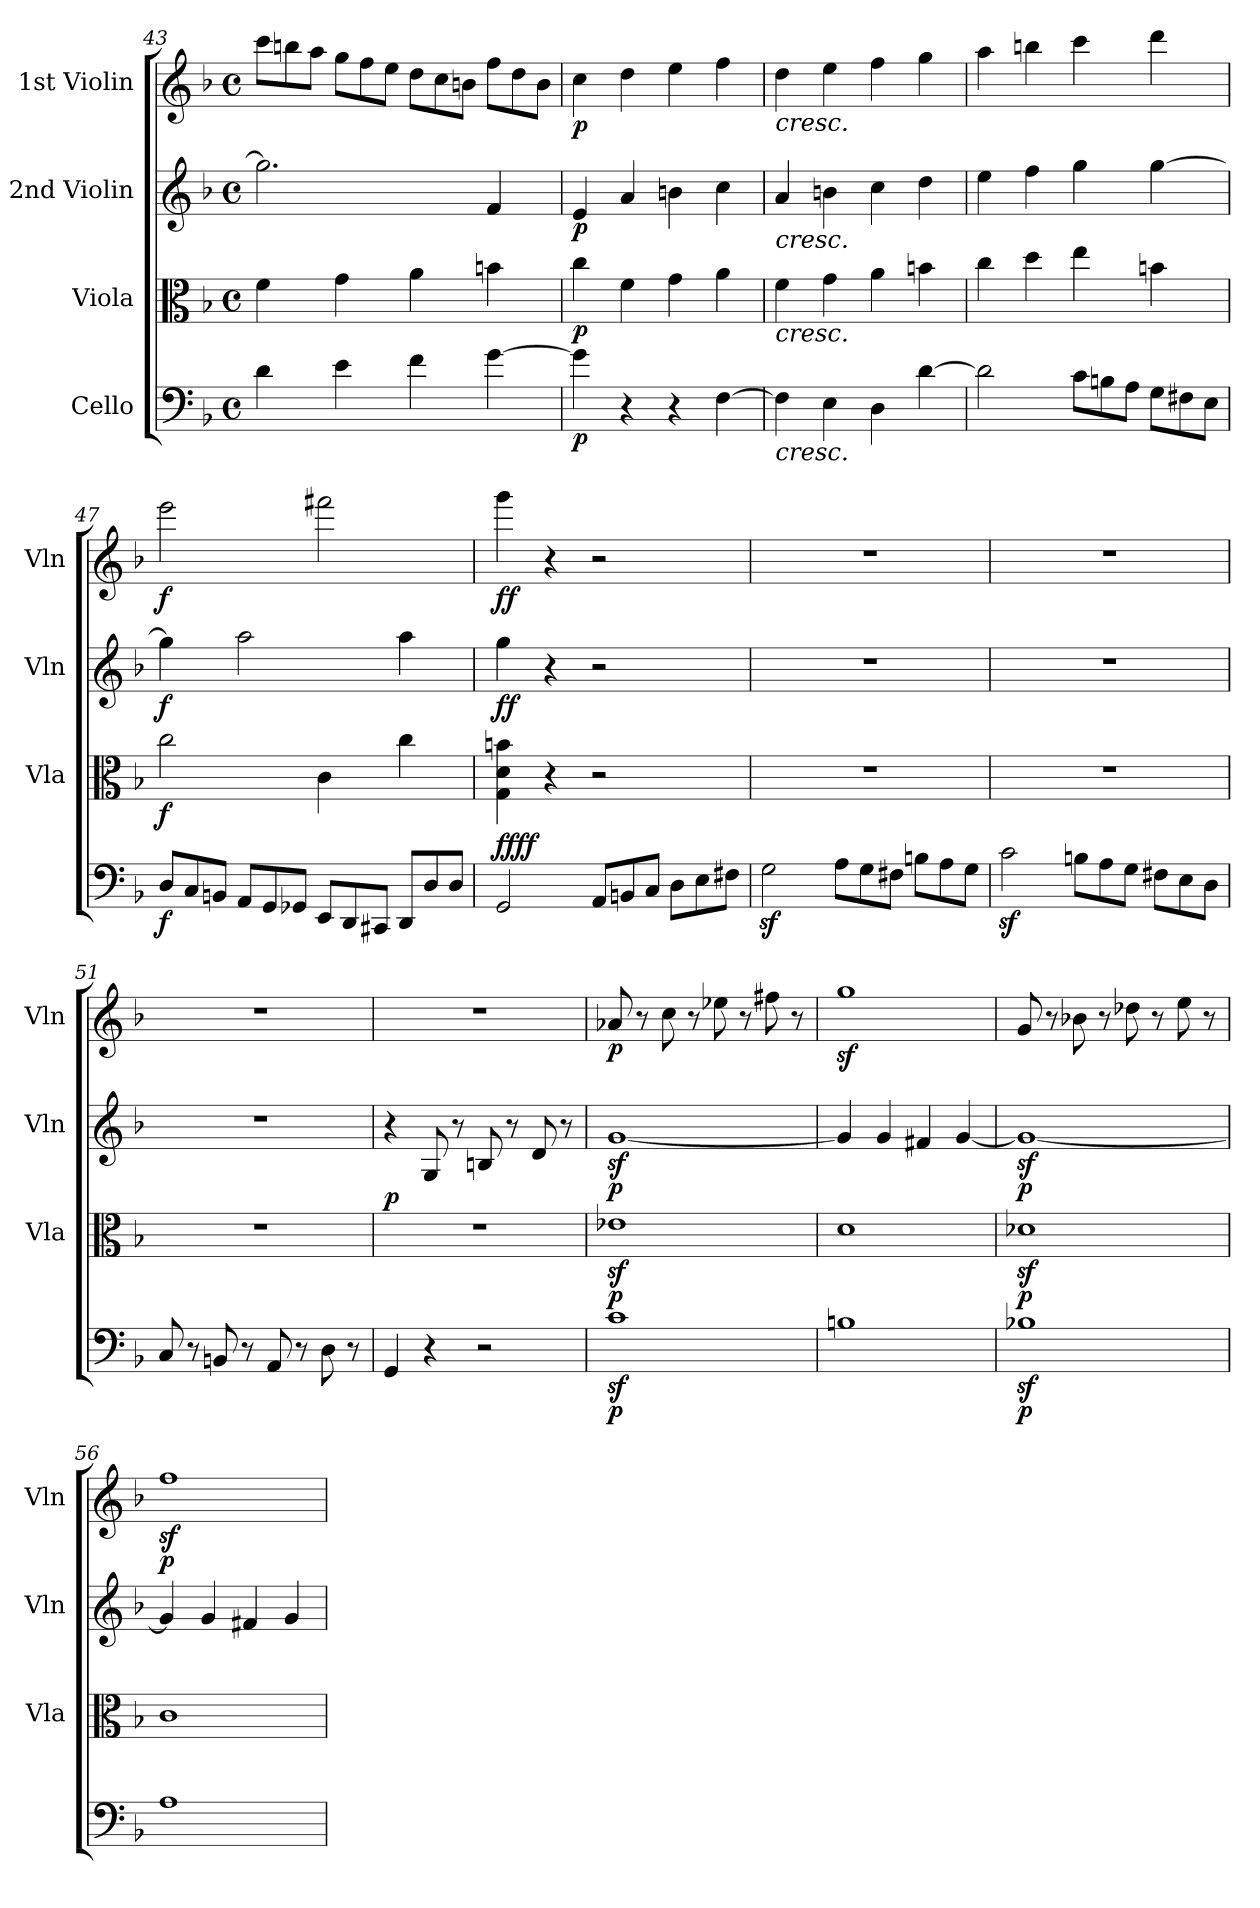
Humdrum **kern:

**kern	**dynam	**kern	**dynam	**kern	**dynam	**kern	**dynam
*part4	*part4	*part3	*part3	*part2	*part2	*part1	*part1
*staff4	*staff4	*staff3	*staff3	*staff2	*staff2	*staff1	*staff1
*I"Cello	*	*I"Viola	*	*I"2nd Violin	*	*I"1st Violin	*
*	*	*I'Vla	*	*I'Vln	*	*I'Vln	*
*clefF4	*	*clefC3	*	*clefG2	*	*clefG2	*
*k[b-]	*	*k[b-]	*	*k[b-]	*	*k[b-]	*
*M4/4	*	*M4/4	*	*M4/4	*	*M4/4	*
*met(c)	*	*met(c)	*	*met(c)	*	*met(c)	*
*	*	*	*	*	*	*Xtuplet	*
=43	=43	=43	=43	=43	=43	=43	=43
4d\	.	4f\	.	2.gg\]	.	12ccc\L	.
.	.	.	.	.	.	12bbn\	.
.	.	.	.	.	.	12aa\J	.
4e\	.	4g\	.	.	.	12gg\L	.
.	.	.	.	.	.	12ff\	.
.	.	.	.	.	.	12ee\J	.
4f\	.	4a\	.	.	.	12dd\L	.
.	.	.	.	.	.	12cc\	.
.	.	.	.	.	.	12bn\J	.
[4g\	.	4bn\	.	4f/	.	12ff\L	.
.	.	.	.	.	.	12dd\	.
.	.	.	.	.	.	12b\J	.
!!LO:LB:g=z
=44	=44	=44	=44	=44	=44	=44	=44
!	!LO:DY:b	!	!LO:DY:b	!	!LO:DY:b	!	!LO:DY:b
4g\]	p	4cc\	p	4e/	p	4cc\	p
4r	.	4f\	.	4a/	.	4dd\	.
4r	.	4g\	.	4bn\	.	4ee\	.
[4F\	.	4a\	.	4cc\	.	4ff\	.
=45	=45	=45	=45	=45	=45	=45	=45
!	!	!	!	!	!	!LO:TX:b:i:t=cresc.	!
!	!	!	!	!LO:TX:b:i:t=cresc.	!	!	!
!	!	!LO:TX:b:i:t=cresc.	!	!	!	!	!
!LO:TX:b:i:t=cresc.	!	!	!	!	!	!	!
4F\]	.	4f\	.	4a/	.	4dd\	.
4E\	.	4g\	.	4bn\	.	4ee\	.
4D\	.	4a\	.	4cc\	.	4ff\	.
[4d\	.	4bn\	.	4dd\	.	4gg\	.
=46	=46	=46	=46	=46	=46	=46	=46
2d\]	.	4cc\	.	4ee\	.	4aa\	.
.	.	4dd\	.	4ff\	.	4bbn\	.
*Xtuplet	*	*	*	*	*	*	*
12c\L	.	4ee\	.	4gg\	.	4ccc\	.
12Bn\	.	.	.	.	.	.	.
12A\J	.	.	.	.	.	.	.
12G\L	.	4bn\	.	[4gg\	.	4ddd\	.
12F#X\	.	.	.	.	.	.	.
12E\J	.	.	.	.	.	.	.
=47	=47	=47	=47	=47	=47	=47	=47
!	!LO:DY:b	!	!LO:DY:b	!	!LO:DY:b	!	!LO:DY:b
12D/L	f	2cc\	f	4gg\]	f	2eee\	f
12C/	.	.	.	.	.	.	.
12BBn/J	.	.	.	.	.	.	.
12AA/L	.	.	.	2aa\	.	.	.
12GG/	.	.	.	.	.	.	.
12GG-X/J	.	.	.	.	.	.	.
12EE/L	.	4c\	.	.	.	2fff#X\	.
12DD/	.	.	.	.	.	.	.
12CC#X/J	.	.	.	.	.	.	.
12DD/L	.	4cc\	.	4aa\	.	.	.
12D/	.	.	.	.	.	.	.
12D/J	.	.	.	.	.	.	.
!!LO:LB:g=z
=48	=48	=48	=48	=48	=48	=48	=48
!	!LO:DY:b	!	!	!	!	!	!
!	!LO:DY:n=1:a	!	!	!	!LO:DY:b	!	!LO:DY:b
2GG/	ff ff	4G\ 4d\ 4bn\	.	4gg\	ff	4ggg\	ff
.	.	4r	.	4r	.	4r	.
12AA/L	.	2r	.	2r	.	2r	.
12BBn/	.	.	.	.	.	.	.
12C/J	.	.	.	.	.	.	.
12D\L	.	.	.	.	.	.	.
12E\	.	.	.	.	.	.	.
12F#X\J	.	.	.	.	.	.	.
=49	=49	=49	=49	=49	=49	=49	=49
2Gz<\	.	1r	.	1r	.	1r	.
12A\L	.	.	.	.	.	.	.
12G\	.	.	.	.	.	.	.
12F#X\J	.	.	.	.	.	.	.
12Bn\L	.	.	.	.	.	.	.
12A\	.	.	.	.	.	.	.
12G\J	.	.	.	.	.	.	.
=50	=50	=50	=50	=50	=50	=50	=50
2cz<\	.	1r	.	1r	.	1r	.
12Bn\L	.	.	.	.	.	.	.
12A\	.	.	.	.	.	.	.
12G\J	.	.	.	.	.	.	.
12F#X\L	.	.	.	.	.	.	.
12E\	.	.	.	.	.	.	.
12D\J	.	.	.	.	.	.	.
!!LO:PB:g=z
=51	=51	=51	=51	=51	=51	=51	=51
8C/	.	1r	.	1r	.	1r	.
8r	.	.	.	.	.	.	.
8BBn/	.	.	.	.	.	.	.
8r	.	.	.	.	.	.	.
8AA/	.	.	.	.	.	.	.
8r	.	.	.	.	.	.	.
8D\	.	.	.	.	.	.	.
8r	.	.	.	.	.	.	.
=52	=52	=52	=52	=52	=52	=52	=52
!	!	!	!LO:DY:a	!	!	!	!
4GG/	.	1r	p	4r	.	1r	.
4r	.	.	.	8G/	.	.	.
.	.	.	.	8r	.	.	.
2r	.	.	.	8Bn/	.	.	.
.	.	.	.	8r	.	.	.
.	.	.	.	8d/	.	.	.
.	.	.	.	8r	.	.	.
=53	=53	=53	=53	=53	=53	=53	=53
!	!LO:DY:b	!	!LO:DY:b	!	!LO:DY:b	!	!LO:DY:b
1cz<	p	1e-Xz<	p	[1gz<	p	8a-X/	p
.	.	.	.	.	.	8r	.
.	.	.	.	.	.	8cc\	.
.	.	.	.	.	.	8r	.
.	.	.	.	.	.	8ee-X\	.
.	.	.	.	.	.	8r	.
.	.	.	.	.	.	8ff#X\	.
.	.	.	.	.	.	8r	.
=54	=54	=54	=54	=54	=54	=54	=54
1Bn	.	1d	.	4g/]	.	1ggz<	.
.	.	.	.	4g/	.	.	.
.	.	.	.	4f#X/	.	.	.
.	.	.	.	[4g/	.	.	.
=55	=55	=55	=55	=55	=55	=55	=55
!	!LO:DY:b	!	!LO:DY:b	!	!LO:DY:b	!	!
1B-Xz<	p	1d-Xz<	p	1gz<_	p	8g/	.
.	.	.	.	.	.	8r	.
.	.	.	.	.	.	8b-X\	.
.	.	.	.	.	.	8r	.
.	.	.	.	.	.	8dd-X\	.
.	.	.	.	.	.	8r	.
.	.	.	.	.	.	8ee\	.
.	.	.	.	.	.	8r	.
!!LO:LB:g=z
=56	=56	=56	=56	=56	=56	=56	=56
!	!	!	!	!	!	!	!LO:DY:b
1A	.	1c	.	4g/]	.	1ffz<	p
.	.	.	.	4g/	.	.	.
.	.	.	.	4f#X/	.	.	.
.	.	.	.	4g/	.	.	.
=	=	=	=	=	=	=	=
*-	*-	*-	*-	*-	*-	*-	*-
